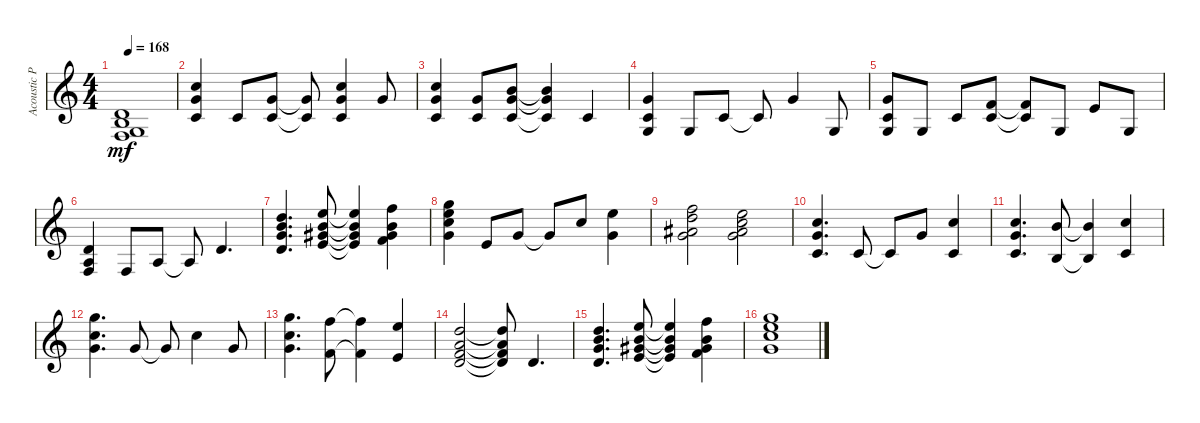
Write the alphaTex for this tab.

\track ("Acoustic Piano (Staff 1)" "Acoustic P") {instrument acousticgrandpiano}
\staff {score}
\tuning (E4 B3 G3 D3 A2 E2 B1) {hide}
\ts (4 4)
\tempo 168
\clef g2
\ks c
(3.2 4.3 5.4 8.5).1{dy mf} |
(3.1 1.2 17.3).4 1.2.8 (3.1 1.2).8 (3.1{t} 1.2{t}).8 (3.1 1.2 17.3).4 3.1.8 |
(3.1 13.2 5.3).4 (3.1 1.2).8 (3.1 1.2 16.3).8 (3.1{t} 1.2{t} 16.3{t}).4 1.2.4 |
(3.1 1.2 0.3).4 0.3.8 1.2.8 1.2{t}.8 3.1.4 0.3.8 |
(3.1 1.2 0.3).8 0.3.8 1.2.8 (1.1 1.2).8 (1.1{t} 1.2{t}).8 0.3.8 0.1.8 0.3.8 |
(3.2 2.3 3.4).4 3.4.8 2.3.8 2.3{t}.8 3.2.4{d} |
(3.1 3.2 16.3 24.4).4{d} (12.1 5.2 13.3 21.4).8 (12.1{t} 5.2{t} 13.3{t} 21.4{t}).4 (13.1 12.2 13.3 15.4).4 |
(3.1 13.2 21.3 29.4).4 0.1.8 3.1.8 3.1{t}.8 8.1.8 (3.1 17.2).4 |
(13.1 15.2 15.3 17.4).2 (3.1 11.2 17.3 26.4).2 |
(8.1 8.2 5.3).4{d} 1.2.8 1.2{t}.8 3.1.8 (8.1 1.2).4 |
(8.1 8.2 5.3).4{d} (7.1 0.2).8 (7.1{t} 0.2{t}).4 (8.1 1.2).4 |
(3.1 13.2 24.3).4{d} 3.1.8 3.1{t}.8 8.1.4 3.1.8 |
(3.1 13.2 24.3).4{d} (13.1 6.2).8 (13.1{t} 6.2{t}).4 (12.1 5.2).4 |
(10.1 10.2 10.3 12.4).2 (10.1{t} 10.2{t} 10.3{t} 12.4{t}).8 3.2.4{d} |
(3.1 3.2 16.3 24.4).4{d} (12.1 5.2 13.3 21.4).8 (12.1{t} 5.2{t} 13.3{t} 21.4{t}).4 (13.1 9.2 16.3 15.4).4 |
(3.1 13.2 21.3 29.4).1
